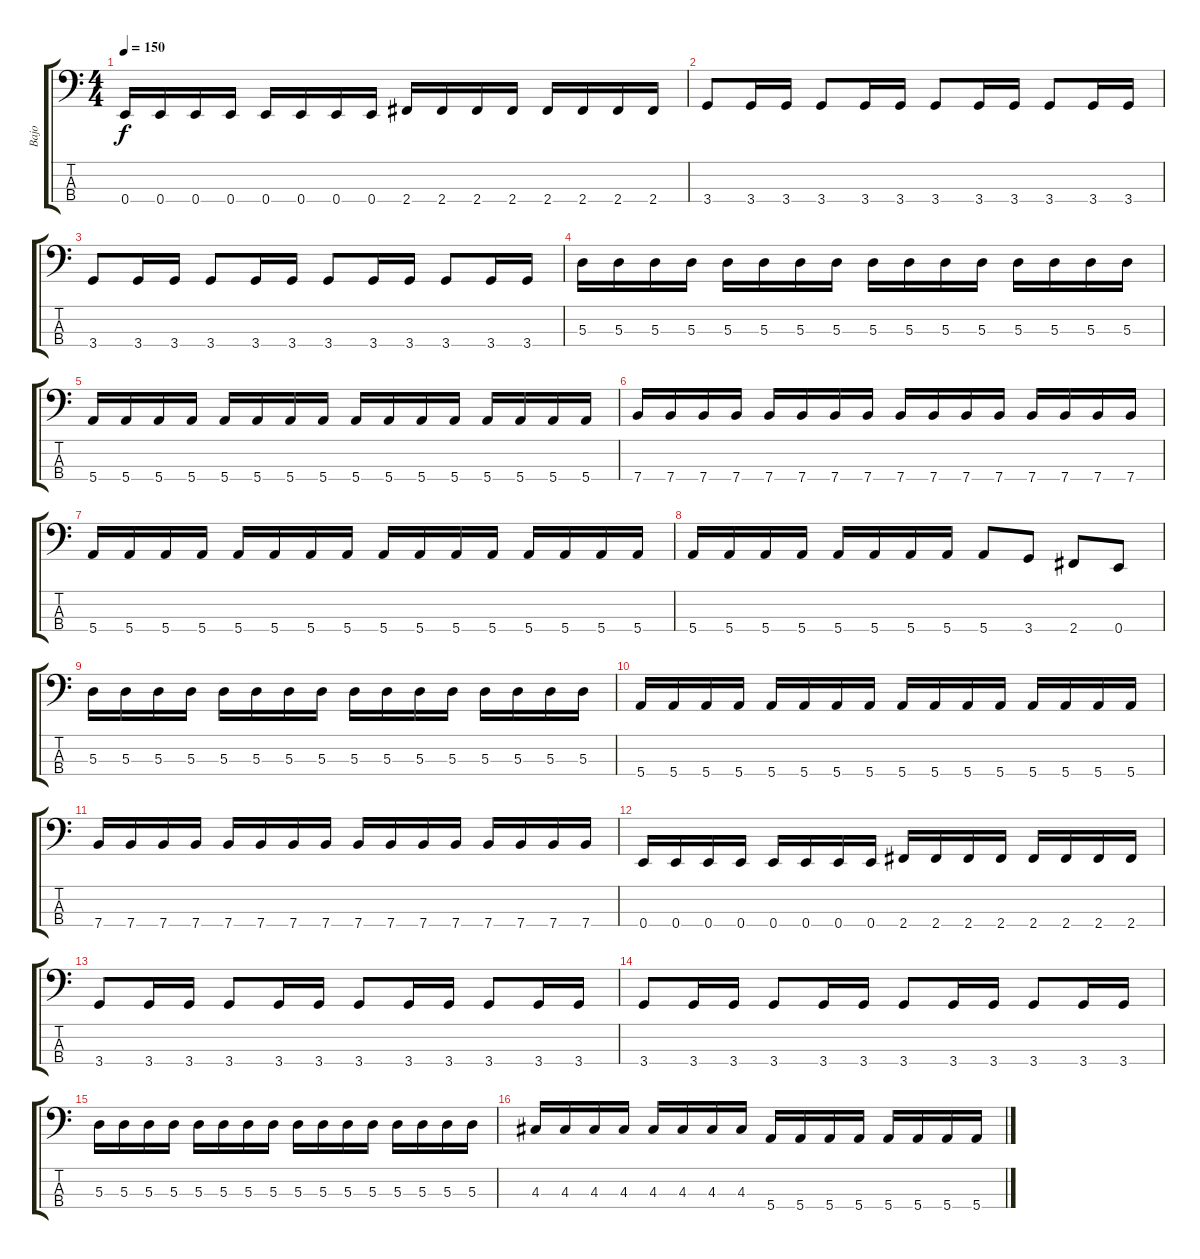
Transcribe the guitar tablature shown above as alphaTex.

\track ("Bajo" "Bajo") {instrument electricbassfinger}
\staff {score tabs}
\tuning (G2 D2 A1 E1) {hide}
\ts (4 4)
\tempo 150
\clef f4
\ks c
0.4.16{dy f} 0.4.16 0.4.16 0.4.16 0.4.16 0.4.16 0.4.16 0.4.16 2.4.16 2.4.16 2.4.16 2.4.16 2.4.16 2.4.16 2.4.16 2.4.16 |
3.4.8 3.4.16 3.4.16 3.4.8 3.4.16 3.4.16 3.4.8 3.4.16 3.4.16 3.4.8 3.4.16 3.4.16 |
3.4.8 3.4.16 3.4.16 3.4.8 3.4.16 3.4.16 3.4.8 3.4.16 3.4.16 3.4.8 3.4.16 3.4.16 |
5.3.16 5.3.16 5.3.16 5.3.16 5.3.16 5.3.16 5.3.16 5.3.16 5.3.16 5.3.16 5.3.16 5.3.16 5.3.16 5.3.16 5.3.16 5.3.16 |
5.4.16 5.4.16 5.4.16 5.4.16 5.4.16 5.4.16 5.4.16 5.4.16 5.4.16 5.4.16 5.4.16 5.4.16 5.4.16 5.4.16 5.4.16 5.4.16 |
7.4.16 7.4.16 7.4.16 7.4.16 7.4.16 7.4.16 7.4.16 7.4.16 7.4.16 7.4.16 7.4.16 7.4.16 7.4.16 7.4.16 7.4.16 7.4.16 |
5.4.16 5.4.16 5.4.16 5.4.16 5.4.16 5.4.16 5.4.16 5.4.16 5.4.16 5.4.16 5.4.16 5.4.16 5.4.16 5.4.16 5.4.16 5.4.16 |
5.4.16 5.4.16 5.4.16 5.4.16 5.4.16 5.4.16 5.4.16 5.4.16 5.4.8 3.4.8 2.4.8 0.4.8 |
5.3.16 5.3.16 5.3.16 5.3.16 5.3.16 5.3.16 5.3.16 5.3.16 5.3.16 5.3.16 5.3.16 5.3.16 5.3.16 5.3.16 5.3.16 5.3.16 |
5.4.16 5.4.16 5.4.16 5.4.16 5.4.16 5.4.16 5.4.16 5.4.16 5.4.16 5.4.16 5.4.16 5.4.16 5.4.16 5.4.16 5.4.16 5.4.16 |
7.4.16 7.4.16 7.4.16 7.4.16 7.4.16 7.4.16 7.4.16 7.4.16 7.4.16 7.4.16 7.4.16 7.4.16 7.4.16 7.4.16 7.4.16 7.4.16 |
0.4.16 0.4.16 0.4.16 0.4.16 0.4.16 0.4.16 0.4.16 0.4.16 2.4.16 2.4.16 2.4.16 2.4.16 2.4.16 2.4.16 2.4.16 2.4.16 |
3.4.8 3.4.16 3.4.16 3.4.8 3.4.16 3.4.16 3.4.8 3.4.16 3.4.16 3.4.8 3.4.16 3.4.16 |
3.4.8 3.4.16 3.4.16 3.4.8 3.4.16 3.4.16 3.4.8 3.4.16 3.4.16 3.4.8 3.4.16 3.4.16 |
5.3.16 5.3.16 5.3.16 5.3.16 5.3.16 5.3.16 5.3.16 5.3.16 5.3.16 5.3.16 5.3.16 5.3.16 5.3.16 5.3.16 5.3.16 5.3.16 |
4.3.16 4.3.16 4.3.16 4.3.16 4.3.16 4.3.16 4.3.16 4.3.16 5.4.16 5.4.16 5.4.16 5.4.16 5.4.16 5.4.16 5.4.16 5.4.16
